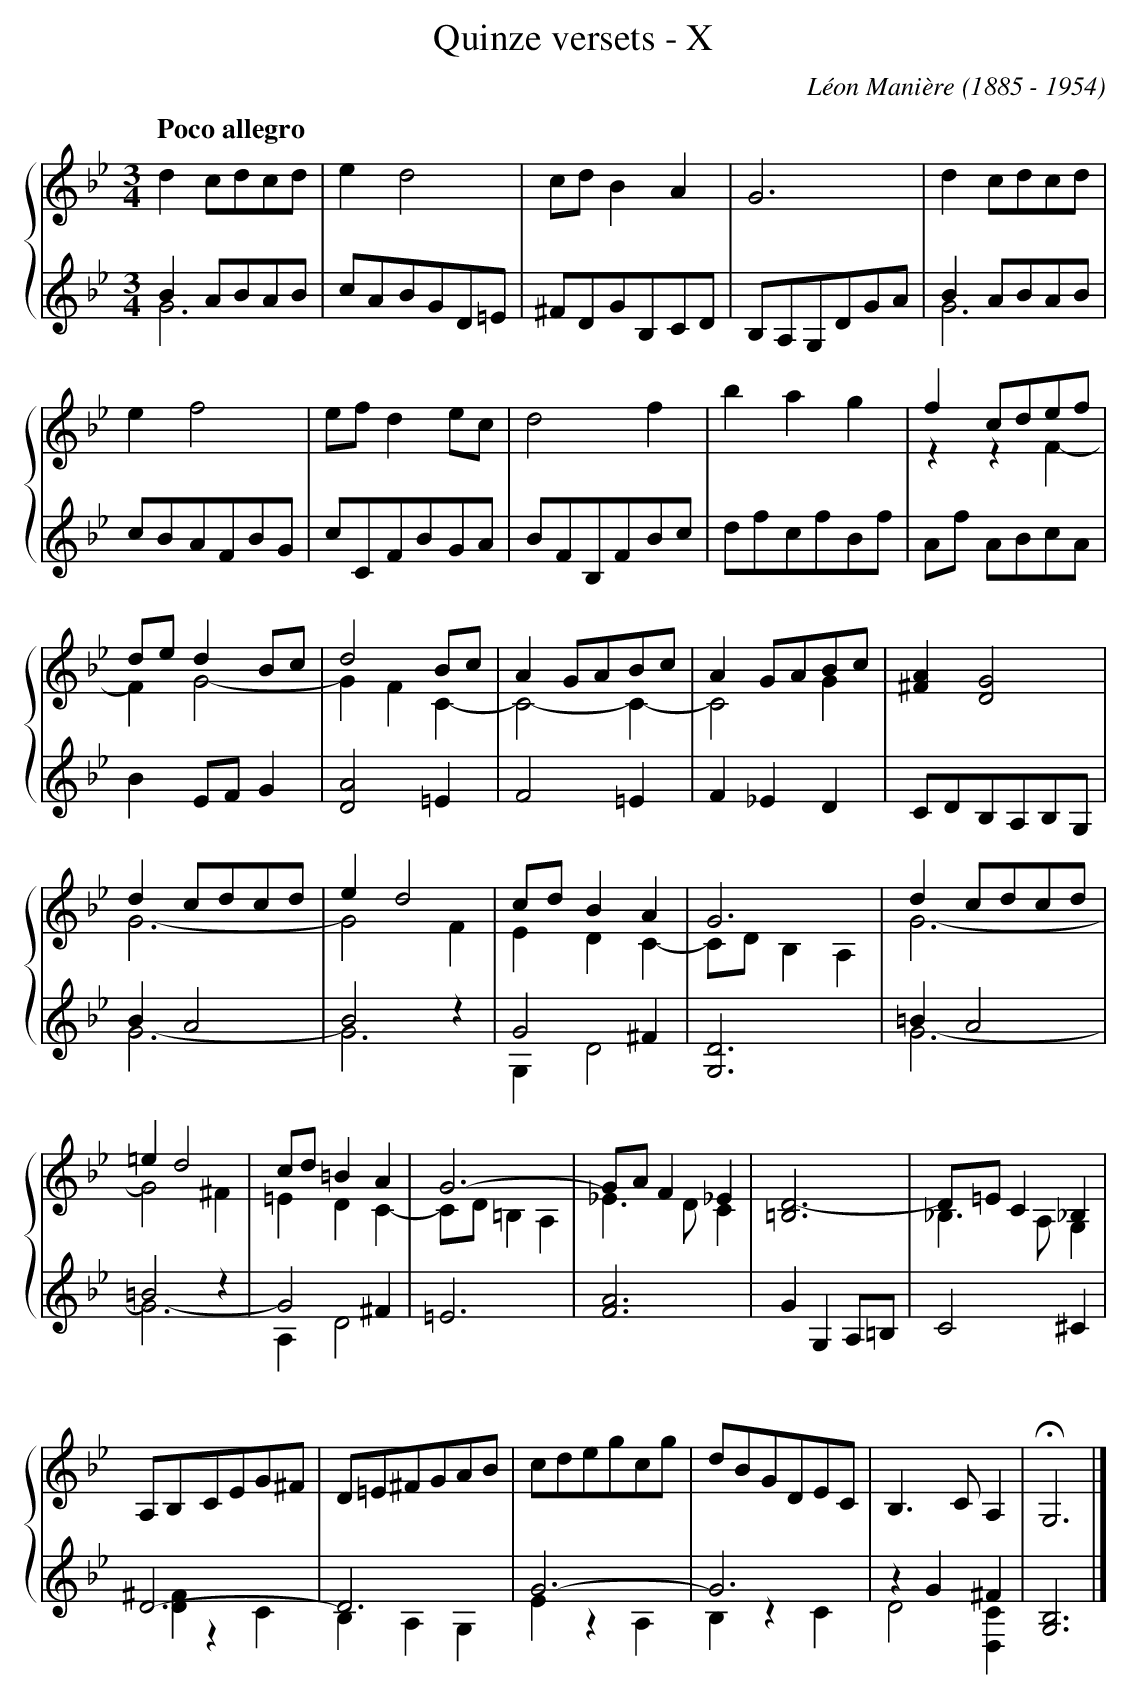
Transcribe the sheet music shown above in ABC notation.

X:1
T:Quinze versets - X
M:3/4
L:1/4
Q:"Poco allegro"
%%staves {(1 2) (3 4)}
K:Gm
V:1
Q:1/4=72
dc/d/c/d/|ed2|c/d/BA|G3|dc/d/c/d/|
V:2
X5
V:3 shift=cC
BA/B/A/B/|c/A/B/G/D/=E/|^F/D/G/B,/C/D/|\
	B,/A,/G,/D/G/A/|BA/B/A/B/|
V:4 shift=cC
G3|X3|G3|
V:1
ef2|e/f/de/c/|d2f|bag|fc/d/e/f/|
V:2
X4|zzF-|
V:3
c/B/A/F/B/G/|c/C/F/B/G/A/|B/F/B,/F/B/c/|\
	d/f/c/f/B/f/|A/f/ A/B/c/A/|
V:4
X5|
V:1
d/e/dB/c/|d2B/c/|AG/A/B/c/|AG/A/B/c/|[^FA][DG]2|
V:2
FG2-|GFC-|C2-C-|C2G|x3|
V:3
BE/F/G|[DA]2=E|F2=E|F_ED|C/D/B,/A,/B,/G,/|
V:4
X5|
V:1
dc/d/c/d/|ed2|c/d/BA|G3|dc/d/c/d/|
V:2
G3-|G2F|EDC-|C/D/B,A,|G3-|
V:3
BA2|B2z|!tie)!G2^F|x3|=BA2|
V:4
G3-|!tie(!G3|G,D2|[G,D]3|G3-|
V:1
=ed2|c/d/=BA|G3-|G/A/F_E|[=B,D-]3|D/=E/C_B,|
V:2
G2^F|=EDC-|C/D/=B,A,|_E>DC|x3|_B,>A,G,|
V:3
=B2z|!tie)!G2^F|X4|
V:4
!tie(!G3-|A,D2|=E3|[FA]3|GG,A,/=B,/|C2^C|
V:1
A,/B,/C/E/G/^F/|D/=E/^F/G/A/B/|c/d/e/g/c/g/|d/B/G/D/E/C/|B,>CA,|HG,3|]
V:2
X6|]
V:3
D3-|D3|G3-|G3|zG^F|[G,B,]3|]
V:4
[D^F]zC|B,A,G,|EzA,|B,zC|D2[D,C]|x3|]
